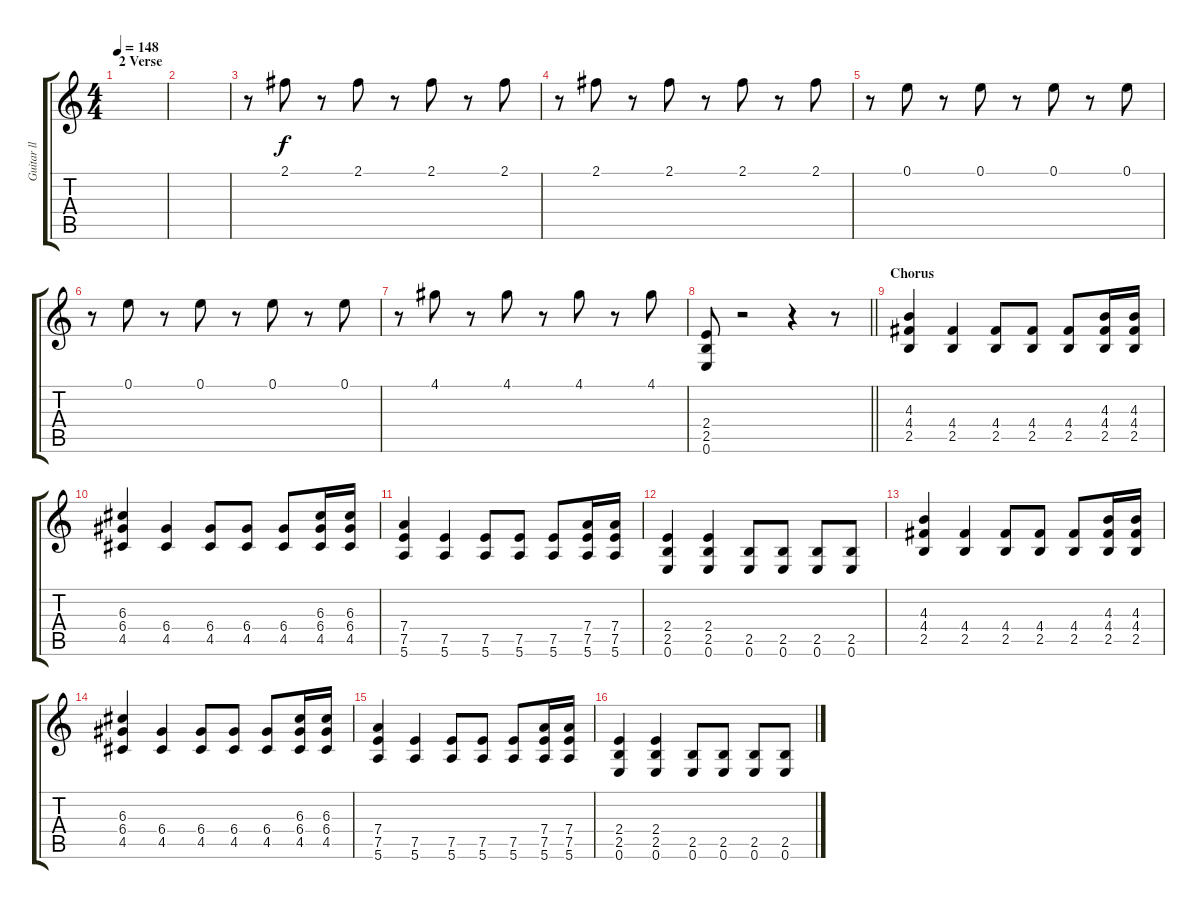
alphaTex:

\track ("Guitar ll" "Guitar ll") {instrument distortionguitar}
\staff {score tabs}
\tuning (E4 B3 G3 D3 A2 E2) {hide}
\ts (4 4)
\section ("" "2 Verse")
\tempo 148
\clef g2
\ks c
|
|
r.8 2.1.8 r.8 2.1.8 r.8 2.1.8 r.8 2.1.8 |
r.8 2.1.8 r.8 2.1.8 r.8 2.1.8 r.8 2.1.8 |
r.8 0.1.8 r.8 0.1.8 r.8 0.1.8 r.8 0.1.8 |
r.8 0.1.8 r.8 0.1.8 r.8 0.1.8 r.8 0.1.8 |
r.8 4.1.8 r.8 4.1.8 r.8 4.1.8 r.8 4.1.8 |
\barLineRight lightlight
(2.4 2.5 0.6).8 r.2 r.4 r.8 |
\section ("" "Chorus")
(4.3 4.4 2.5).4 (4.4 2.5).4 (4.4 2.5).8 (4.4 2.5).8 (4.4 2.5).8 (4.3 4.4 2.5).16 (4.3 4.4 2.5).16 |
(6.3 6.4 4.5).4 (6.4 4.5).4 (6.4 4.5).8 (6.4 4.5).8 (6.4 4.5).8 (6.3 6.4 4.5).16 (6.3 6.4 4.5).16 |
(7.4 7.5 5.6).4 (7.5 5.6).4 (7.5 5.6).8 (7.5 5.6).8 (7.5 5.6).8 (7.4 7.5 5.6).16 (7.4 7.5 5.6).16 |
(2.4 2.5 0.6).4 (2.4 2.5 0.6).4 (2.5 0.6).8 (2.5 0.6).8 (2.5 0.6).8 (2.5 0.6).8 |
(4.3 4.4 2.5).4 (4.4 2.5).4 (4.4 2.5).8 (4.4 2.5).8 (4.4 2.5).8 (4.3 4.4 2.5).16 (4.3 4.4 2.5).16 |
(6.3 6.4 4.5).4 (6.4 4.5).4 (6.4 4.5).8 (6.4 4.5).8 (6.4 4.5).8 (6.3 6.4 4.5).16 (6.3 6.4 4.5).16 |
(7.4 7.5 5.6).4 (7.5 5.6).4 (7.5 5.6).8 (7.5 5.6).8 (7.5 5.6).8 (7.4 7.5 5.6).16 (7.4 7.5 5.6).16 |
(2.4 2.5 0.6).4 (2.4 2.5 0.6).4 (2.5 0.6).8 (2.5 0.6).8 (2.5 0.6).8 (2.5 0.6).8
